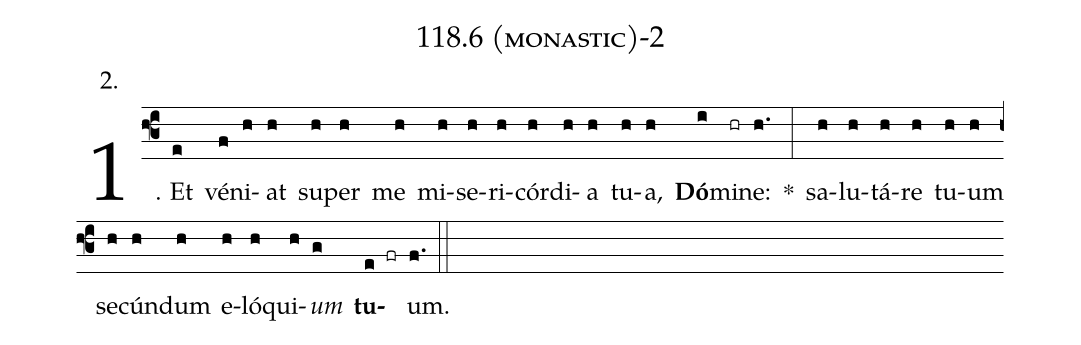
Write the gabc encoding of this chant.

name: 118.6 (monastic)-2;
annotation: 2.;
%%
(f3)1. Et(e) vé(f)ni(h)at(h) su(h)per(h) me(h) mi(h)se(h)ri(h)cór(h)di(h)a(h) tu(h)a,(h) <b>Dó</b>(i)mi(hr)ne:(h.) *(:) sa(h)lu(h)tá(h)re(h) tu(h)um(h) se(h)cún(h)dum(h) e(h)ló(h)qui(h)<i>um</i>(g) <b>tu</b>(e fr)um.(f.) (::)
